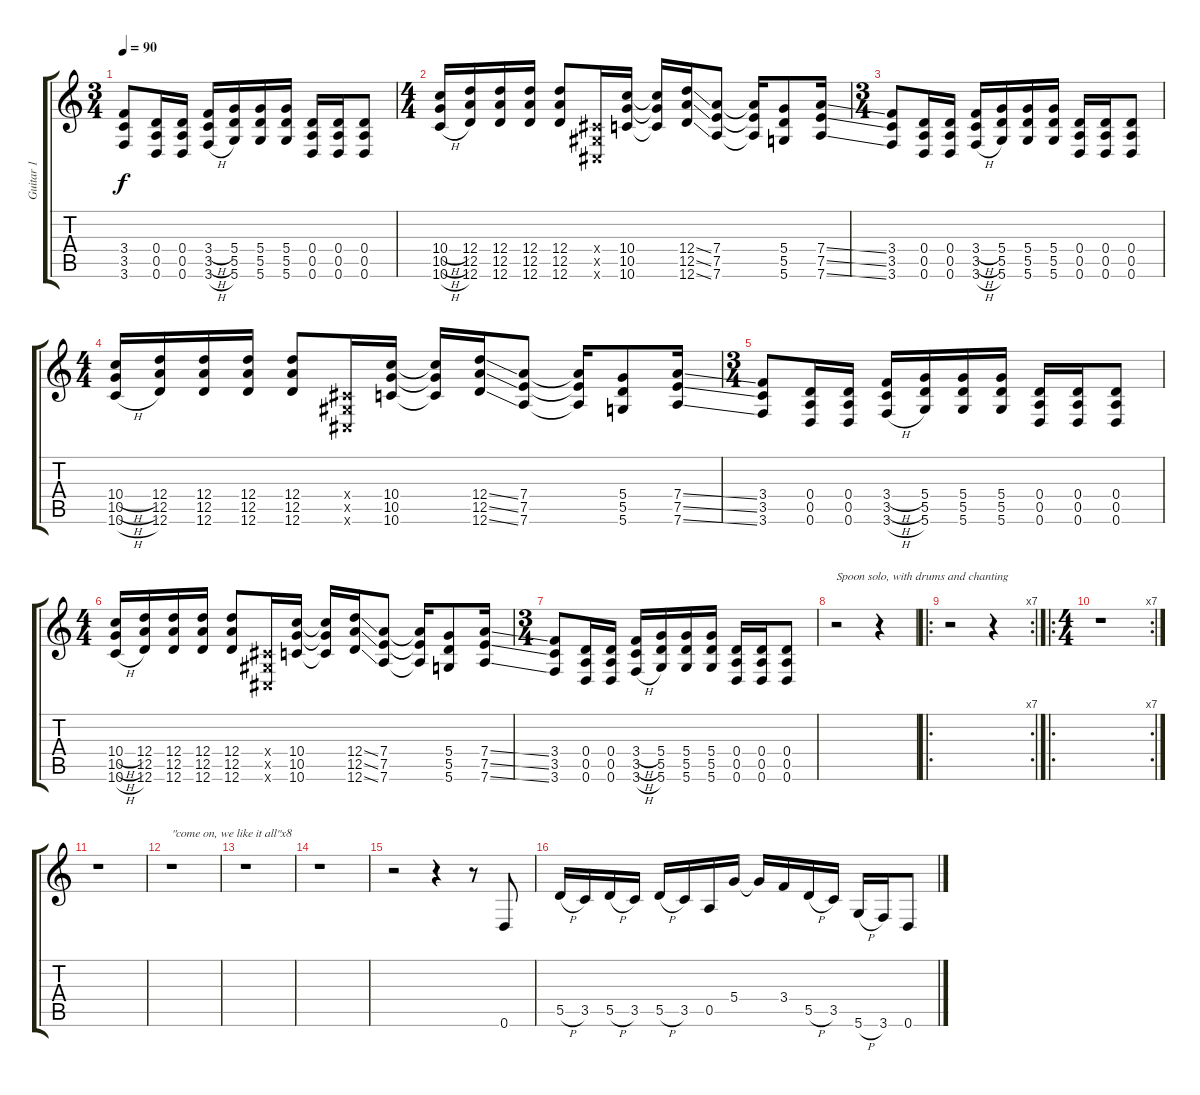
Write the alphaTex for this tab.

\track ("Guitar 1" "Guitar 1") {instrument overdrivenguitar}
\staff {score tabs}
\tuning (E4 B3 G3 D3 A2 D2) {hide}
\ts (3 4)
\tempo 90
\clef g2
\ks c
(3.4 3.5 3.6).8{dy f} (0.4 0.5 0.6).16 (0.4 0.5 0.6).16 (3.4{h} 3.5{h} 3.6{h}).16 (5.4 5.5 5.6).16 (5.4 5.5 5.6).16 (5.4 5.5 5.6).16 (0.4 0.5 0.6).16 (0.4 0.5 0.6).16 (0.4 0.5 0.6).8 |
\ts (4 4)
(10.4{h} 10.5{h} 10.6{h}).16 (12.4 12.5 12.6).16 (12.4 12.5 12.6).16 (12.4 12.5 12.6).16 (12.4 12.5 12.6).8 (-1.4{x} -1.5{x} -1.6{x}).16 (10.4 10.5 10.6).16 (10.4{t} 10.5{t} 10.6{t}).16 (12.4{ss} 12.5{ss} 12.6{ss}).16 (7.4 7.5 7.6).8 (7.4{t} 7.5{t} 7.6{t}).16 (5.4 5.5 5.6).8 (7.4{ss} 7.5{ss} 7.6{ss}).16 |
\ts (3 4)
(3.4 3.5 3.6).8 (0.4 0.5 0.6).16 (0.4 0.5 0.6).16 (3.4{h} 3.5{h} 3.6{h}).16 (5.4 5.5 5.6).16 (5.4 5.5 5.6).16 (5.4 5.5 5.6).16 (0.4 0.5 0.6).16 (0.4 0.5 0.6).16 (0.4 0.5 0.6).8 |
\ts (4 4)
(10.4{h} 10.5{h} 10.6{h}).16 (12.4 12.5 12.6).16 (12.4 12.5 12.6).16 (12.4 12.5 12.6).16 (12.4 12.5 12.6).8 (-1.4{x} -1.5{x} -1.6{x}).16 (10.4 10.5 10.6).16 (10.4{t} 10.5{t} 10.6{t}).16 (12.4{ss} 12.5{ss} 12.6{ss}).16 (7.4 7.5 7.6).8 (7.4{t} 7.5{t} 7.6{t}).16 (5.4 5.5 5.6).8 (7.4{ss} 7.5{ss} 7.6{ss}).16 |
\ts (3 4)
(3.4 3.5 3.6).8 (0.4 0.5 0.6).16 (0.4 0.5 0.6).16 (3.4{h} 3.5{h} 3.6{h}).16 (5.4 5.5 5.6).16 (5.4 5.5 5.6).16 (5.4 5.5 5.6).16 (0.4 0.5 0.6).16 (0.4 0.5 0.6).16 (0.4 0.5 0.6).8 |
\ts (4 4)
(10.4{h} 10.5{h} 10.6{h}).16 (12.4 12.5 12.6).16 (12.4 12.5 12.6).16 (12.4 12.5 12.6).16 (12.4 12.5 12.6).8 (-1.4{x} -1.5{x} -1.6{x}).16 (10.4 10.5 10.6).16 (10.4{t} 10.5{t} 10.6{t}).16 (12.4{ss} 12.5{ss} 12.6{ss}).16 (7.4 7.5 7.6).8 (7.4{t} 7.5{t} 7.6{t}).16 (5.4 5.5 5.6).8 (7.4{ss} 7.5{ss} 7.6{ss}).16 |
\ts (3 4)
(3.4 3.5 3.6).8 (0.4 0.5 0.6).16 (0.4 0.5 0.6).16 (3.4{h} 3.5{h} 3.6{h}).16 (5.4 5.5 5.6).16 (5.4 5.5 5.6).16 (5.4 5.5 5.6).16 (0.4 0.5 0.6).16 (0.4 0.5 0.6).16 (0.4 0.5 0.6).8 |
r.2{txt "Spoon solo, with drums and chanting"} r.4 |
\ro
\rc 7
r.2 r.4 |
\ro
\rc 7
\ts (4 4)
r.1 |
r.1 |
r.1{txt "\"come on, we like it all\"x8"} |
r.1 |
r.1 |
r.2 r.4 r.8 0.6.8 |
5.5{h}.16 3.5.16 5.5{h}.16 3.5.16 5.5{h}.16 3.5.16 0.5.16 5.4.16 5.4{t}.16 3.4.16 5.5{h}.16 3.5.16 5.6{h}.16 3.6.16 0.6.8
